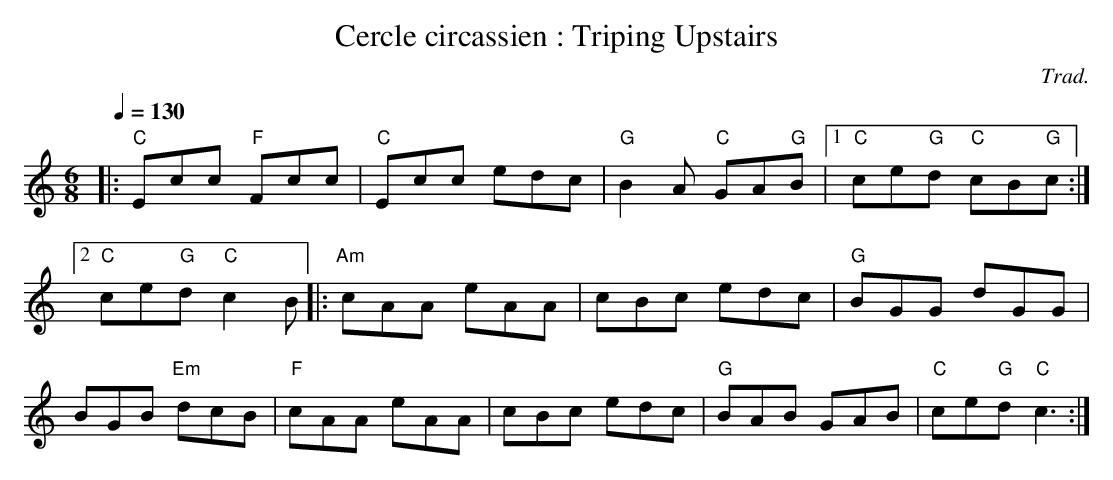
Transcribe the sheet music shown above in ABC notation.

X:1
T:Cercle circassien : Triping Upstairs
C:Trad.
L:1/8
Q:1/4=130
M:6/8
K:C
|: "C"Ecc "F"Fcc | "C"Ecc edc | "G"B2A "C"GA"G"B |1 "C"ce"G"d "C"cB"G"c :|2 "C"ce"G"d "C"c2B |:\
"Am"cAA eAA | cBc edc | "G"BGG dGG | BGB "Em"dcB | "F"cAA eAA | cBc edc | "G"BAB GAB | "C"ce"G"d "C"c3 :|
